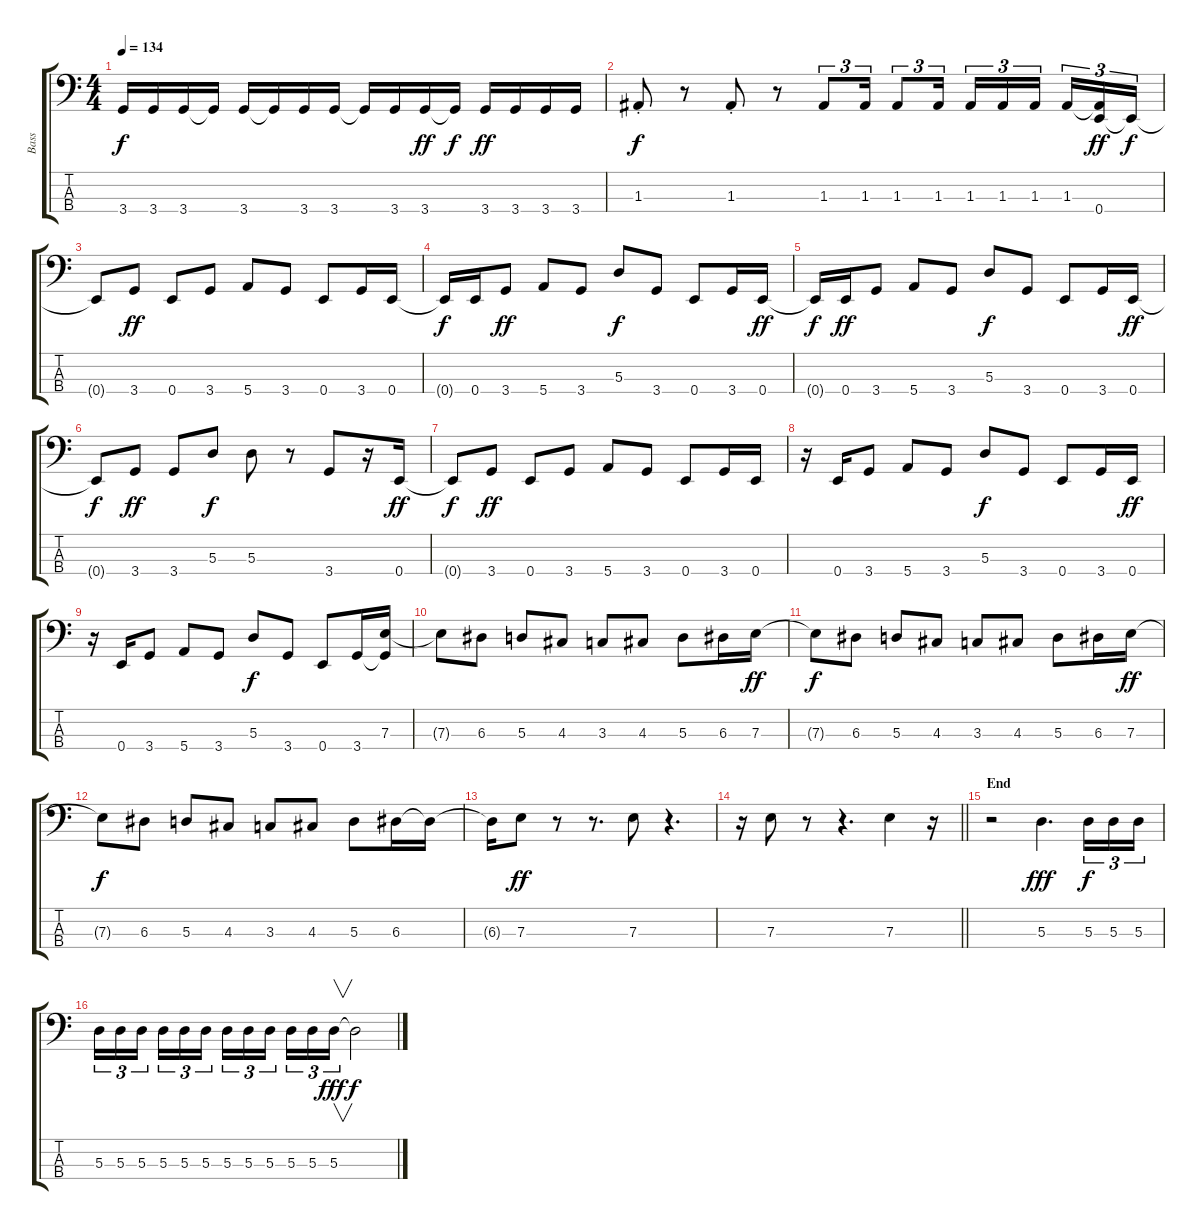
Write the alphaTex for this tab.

\track ("Bass" "Bass") {instrument electricbassfinger}
\staff {score tabs}
\tuning (G2 D2 A1 E1) {hide}
\ts (4 4)
\tempo 134
\clef f4
\ks c
3.4.16{dy f} 3.4.16 3.4.16 3.4{t}.16 3.4.16 3.4{t}.16 3.4.16 3.4.16 3.4{t}.16 3.4.16 3.4.16{dy ff} 3.4{t}.16{dy f} 3.4.16{dy ff} 3.4.16 3.4.16 3.4.16 |
1.3{st}.8{dy f} r.8 1.3{st}.8 r.8 1.3.8{tu (3 2)} 1.3.16{tu (3 2)} 1.3.8{tu (3 2)} 1.3.16{tu (3 2)} 1.3.16{tu (3 2)} 1.3.16{tu (3 2)} 1.3.16{tu (3 2) beam splitsecondary} 1.3.16{tu (3 2)} (1.3{t} 0.4).16{tu (3 2) dy ff} 0.4{t}.16{tu (3 2) dy f} |
0.4{t}.8 3.4.8{dy ff} 0.4.8 3.4.8 5.4.8 3.4.8 0.4.8 3.4.16 0.4.16 |
0.4{t}.16{dy f} 0.4.16 3.4.8{dy ff} 5.4.8 3.4.8 5.3.8{dy f} 3.4.8 0.4.8 3.4.16 0.4.16{dy ff} |
0.4{t}.16{dy f} 0.4.16{dy ff} 3.4.8 5.4.8 3.4.8 5.3.8{dy f} 3.4.8 0.4.8 3.4.16 0.4.16{dy ff} |
0.4{t}.8{dy f} 3.4.8{dy ff} 3.4.8 5.3.8{dy f} 5.3.8 r.8 3.4.8 r.16 0.4.16{dy ff} |
0.4{t}.8{dy f} 3.4.8{dy ff} 0.4.8 3.4.8 5.4.8 3.4.8 0.4.8 3.4.16 0.4.16 |
r.16 0.4.16 3.4.8 5.4.8 3.4.8 5.3.8{dy f} 3.4.8 0.4.8 3.4.16 0.4.16{dy ff} |
r.16 0.4.16 3.4.8 5.4.8 3.4.8 5.3.8{dy f} 3.4.8 0.4.8 3.4.16 (7.3 3.4{t}).16 |
7.3{t}.8 6.3.8 5.3.8 4.3.8 3.3.8 4.3.8 5.3.8 6.3.16 7.3.16{dy ff} |
7.3{t}.8{dy f} 6.3.8 5.3.8 4.3.8 3.3.8 4.3.8 5.3.8 6.3.16 7.3.16{dy ff} |
7.3{t}.8{dy f} 6.3.8 5.3.8 4.3.8 3.3.8 4.3.8 5.3.8 6.3.16 6.3{t}.16 |
6.3{t}.16 7.3.8{dy ff} r.8 r.8{d} 7.3.8 r.4{d} |
\barLineRight lightlight
r.16 7.3.8 r.8 r.4{d} 7.3.4 r.16 |
\section ("" "End")
r.2 5.3.4{d dy fff} 5.3.16{tu (3 2) dy f} 5.3.16{tu (3 2)} 5.3.16{tu (3 2)} |
5.3.16{tu (3 2)} 5.3.16{tu (3 2)} 5.3.16{tu (3 2) beam splitsecondary} 5.3.16{tu (3 2)} 5.3.16{tu (3 2)} 5.3.16{tu (3 2)} 5.3.16{tu (3 2)} 5.3.16{tu (3 2)} 5.3.16{tu (3 2) beam splitsecondary} 5.3.16{tu (3 2)} 5.3.16{tu (3 2)} 5.3.16{v tu (3 2) dy fff} 5.3{t}.2{dy f}
